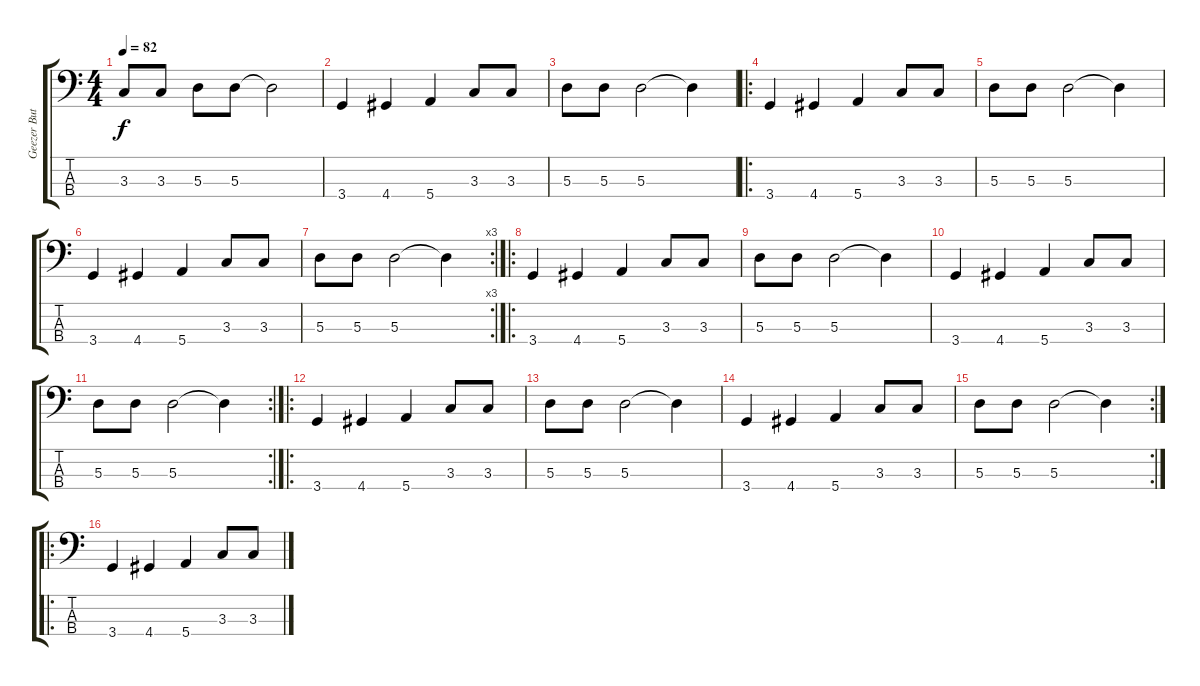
\track ("Geezer Butler" "Geezer But") {instrument electricbassfinger}
\staff {score tabs}
\tuning (G2 D2 A1 E1) {hide}
\ts (4 4)
\tempo 82
\clef f4
\ks c
3.3.8{dy f instrument electricbassfinger} 3.3.8 5.3.8 5.3.8 5.3{t}.2 |
3.4.4 4.4.4 5.4.4 3.3.8 3.3.8 |
5.3.8 5.3.8 5.3.2 5.3{t}.4 |
\ro
3.4.4 4.4.4 5.4.4 3.3.8 3.3.8 |
5.3.8 5.3.8 5.3.2 5.3{t}.4 |
3.4.4 4.4.4 5.4.4 3.3.8 3.3.8 |
\rc 3
5.3.8 5.3.8 5.3.2 5.3{t}.4 |
\ro
3.4.4 4.4.4 5.4.4 3.3.8 3.3.8 |
5.3.8 5.3.8 5.3.2 5.3{t}.4 |
3.4.4 4.4.4 5.4.4 3.3.8 3.3.8 |
\rc 2
5.3.8 5.3.8 5.3.2 5.3{t}.4 |
\ro
3.4.4 4.4.4 5.4.4 3.3.8 3.3.8 |
5.3.8 5.3.8 5.3.2 5.3{t}.4 |
3.4.4 4.4.4 5.4.4 3.3.8 3.3.8 |
\rc 2
5.3.8 5.3.8 5.3.2 5.3{t}.4 |
\ro
3.4.4 4.4.4 5.4.4 3.3.8 3.3.8
